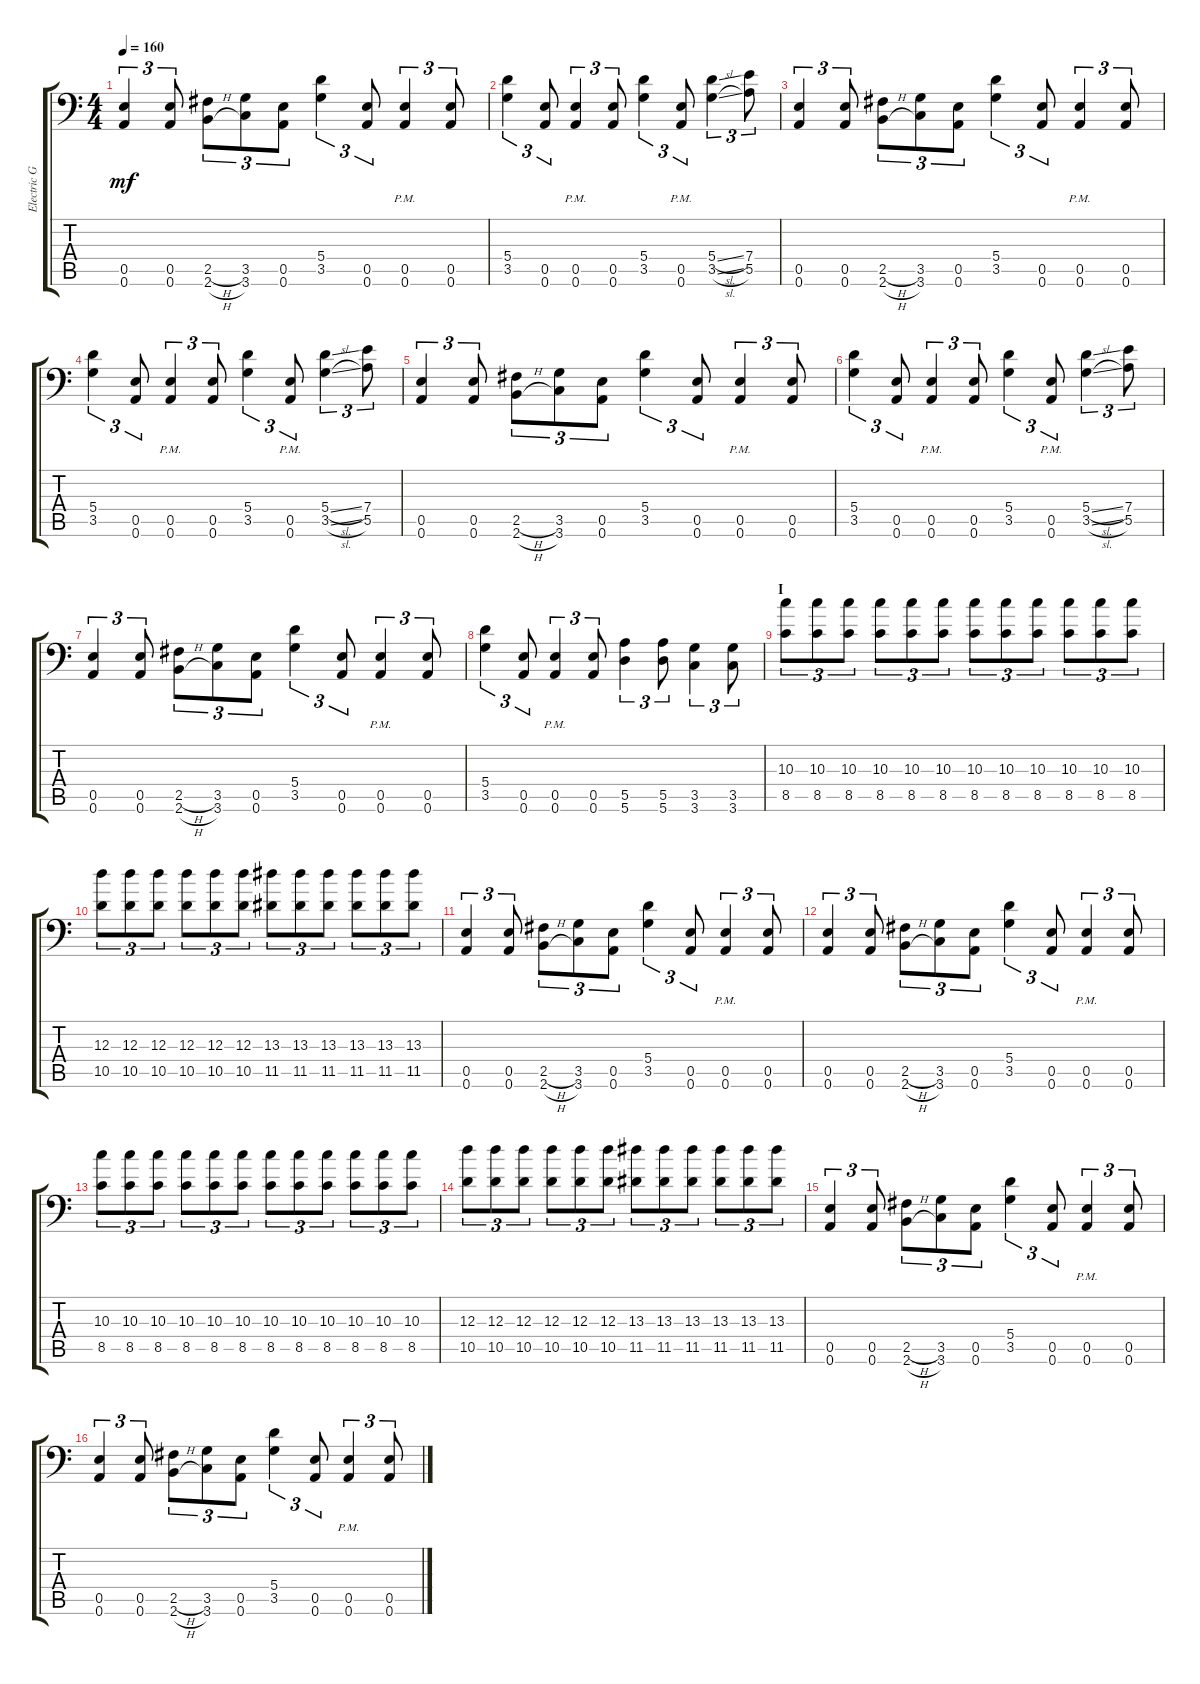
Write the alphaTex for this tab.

\track ("Electric Guitar <葵>" "Electric G") {instrument distortionguitar}
\staff {score tabs}
\tuning (B3 Gb3 D3 A2 E2 A1) {hide}
\ts (4 4)
\section ("" "")
\tempo 160
\clef f4
\ks c
(0.5 0.6).4{tu (3 2) dy mf} (0.5 0.6).8{tu (3 2)} (2.5{h} 2.6{h}).8{tu (3 2)} (3.5 3.6).8{tu (3 2)} (0.5 0.6).8{tu (3 2)} (5.4 3.5).4{tu (3 2)} (0.5 0.6).8{tu (3 2)} (0.5{pm} 0.6{pm}).4{tu (3 2)} (0.5 0.6).8{tu (3 2)} |
(5.4 3.5).4{tu (3 2)} (0.5 0.6).8{tu (3 2)} (0.5{pm} 0.6{pm}).4{tu (3 2)} (0.5 0.6).8{tu (3 2)} (5.4 3.5).4{tu (3 2)} (0.5{pm} 0.6{pm}).8{tu (3 2)} (5.4{sl} 3.5{sl}).4{tu (3 2)} (7.4 5.5).8{tu (3 2)} |
(0.5 0.6).4{tu (3 2)} (0.5 0.6).8{tu (3 2)} (2.5{h} 2.6{h}).8{tu (3 2)} (3.5 3.6).8{tu (3 2)} (0.5 0.6).8{tu (3 2)} (5.4 3.5).4{tu (3 2)} (0.5 0.6).8{tu (3 2)} (0.5{pm} 0.6{pm}).4{tu (3 2)} (0.5 0.6).8{tu (3 2)} |
(5.4 3.5).4{tu (3 2)} (0.5 0.6).8{tu (3 2)} (0.5{pm} 0.6{pm}).4{tu (3 2)} (0.5 0.6).8{tu (3 2)} (5.4 3.5).4{tu (3 2)} (0.5{pm} 0.6{pm}).8{tu (3 2)} (5.4{sl} 3.5{sl}).4{tu (3 2)} (7.4 5.5).8{tu (3 2)} |
(0.5 0.6).4{tu (3 2)} (0.5 0.6).8{tu (3 2)} (2.5{h} 2.6{h}).8{tu (3 2)} (3.5 3.6).8{tu (3 2)} (0.5 0.6).8{tu (3 2)} (5.4 3.5).4{tu (3 2)} (0.5 0.6).8{tu (3 2)} (0.5{pm} 0.6{pm}).4{tu (3 2)} (0.5 0.6).8{tu (3 2)} |
(5.4 3.5).4{tu (3 2)} (0.5 0.6).8{tu (3 2)} (0.5{pm} 0.6{pm}).4{tu (3 2)} (0.5 0.6).8{tu (3 2)} (5.4 3.5).4{tu (3 2)} (0.5{pm} 0.6{pm}).8{tu (3 2)} (5.4{sl} 3.5{sl}).4{tu (3 2)} (7.4 5.5).8{tu (3 2)} |
(0.5 0.6).4{tu (3 2)} (0.5 0.6).8{tu (3 2)} (2.5{h} 2.6{h}).8{tu (3 2)} (3.5 3.6).8{tu (3 2)} (0.5 0.6).8{tu (3 2)} (5.4 3.5).4{tu (3 2)} (0.5 0.6).8{tu (3 2)} (0.5{pm} 0.6{pm}).4{tu (3 2)} (0.5 0.6).8{tu (3 2)} |
(5.4 3.5).4{tu (3 2)} (0.5 0.6).8{tu (3 2)} (0.5{pm} 0.6{pm}).4{tu (3 2)} (0.5 0.6).8{tu (3 2)} (5.5 5.6).4{tu (3 2)} (5.5 5.6).8{tu (3 2)} (3.5 3.6).4{tu (3 2)} (3.5 3.6).8{tu (3 2)} |
\section ("" "I")
(10.3 8.5).8{tu (3 2)} (10.3 8.5).8{tu (3 2)} (10.3 8.5).8{tu (3 2)} (10.3 8.5).8{tu (3 2)} (10.3 8.5).8{tu (3 2)} (10.3 8.5).8{tu (3 2)} (10.3 8.5).8{tu (3 2)} (10.3 8.5).8{tu (3 2)} (10.3 8.5).8{tu (3 2)} (10.3 8.5).8{tu (3 2)} (10.3 8.5).8{tu (3 2)} (10.3 8.5).8{tu (3 2)} |
(12.3 10.5).8{tu (3 2)} (12.3 10.5).8{tu (3 2)} (12.3 10.5).8{tu (3 2)} (12.3 10.5).8{tu (3 2)} (12.3 10.5).8{tu (3 2)} (12.3 10.5).8{tu (3 2)} (13.3 11.5).8{tu (3 2)} (13.3 11.5).8{tu (3 2)} (13.3 11.5).8{tu (3 2)} (13.3 11.5).8{tu (3 2)} (13.3 11.5).8{tu (3 2)} (13.3 11.5).8{tu (3 2)} |
(0.5 0.6).4{tu (3 2)} (0.5 0.6).8{tu (3 2)} (2.5{h} 2.6{h}).8{tu (3 2)} (3.5 3.6).8{tu (3 2)} (0.5 0.6).8{tu (3 2)} (5.4 3.5).4{tu (3 2)} (0.5 0.6).8{tu (3 2)} (0.5{pm} 0.6{pm}).4{tu (3 2)} (0.5 0.6).8{tu (3 2)} |
(0.5 0.6).4{tu (3 2)} (0.5 0.6).8{tu (3 2)} (2.5{h} 2.6{h}).8{tu (3 2)} (3.5 3.6).8{tu (3 2)} (0.5 0.6).8{tu (3 2)} (5.4 3.5).4{tu (3 2)} (0.5 0.6).8{tu (3 2)} (0.5{pm} 0.6{pm}).4{tu (3 2)} (0.5 0.6).8{tu (3 2)} |
(10.3 8.5).8{tu (3 2)} (10.3 8.5).8{tu (3 2)} (10.3 8.5).8{tu (3 2)} (10.3 8.5).8{tu (3 2)} (10.3 8.5).8{tu (3 2)} (10.3 8.5).8{tu (3 2)} (10.3 8.5).8{tu (3 2)} (10.3 8.5).8{tu (3 2)} (10.3 8.5).8{tu (3 2)} (10.3 8.5).8{tu (3 2)} (10.3 8.5).8{tu (3 2)} (10.3 8.5).8{tu (3 2)} |
(12.3 10.5).8{tu (3 2)} (12.3 10.5).8{tu (3 2)} (12.3 10.5).8{tu (3 2)} (12.3 10.5).8{tu (3 2)} (12.3 10.5).8{tu (3 2)} (12.3 10.5).8{tu (3 2)} (13.3 11.5).8{tu (3 2)} (13.3 11.5).8{tu (3 2)} (13.3 11.5).8{tu (3 2)} (13.3 11.5).8{tu (3 2)} (13.3 11.5).8{tu (3 2)} (13.3 11.5).8{tu (3 2)} |
(0.5 0.6).4{tu (3 2)} (0.5 0.6).8{tu (3 2)} (2.5{h} 2.6{h}).8{tu (3 2)} (3.5 3.6).8{tu (3 2)} (0.5 0.6).8{tu (3 2)} (5.4 3.5).4{tu (3 2)} (0.5 0.6).8{tu (3 2)} (0.5{pm} 0.6{pm}).4{tu (3 2)} (0.5 0.6).8{tu (3 2)} |
(0.5 0.6).4{tu (3 2)} (0.5 0.6).8{tu (3 2)} (2.5{h} 2.6{h}).8{tu (3 2)} (3.5 3.6).8{tu (3 2)} (0.5 0.6).8{tu (3 2)} (5.4 3.5).4{tu (3 2)} (0.5 0.6).8{tu (3 2)} (0.5{pm} 0.6{pm}).4{tu (3 2)} (0.5 0.6).8{tu (3 2)}
